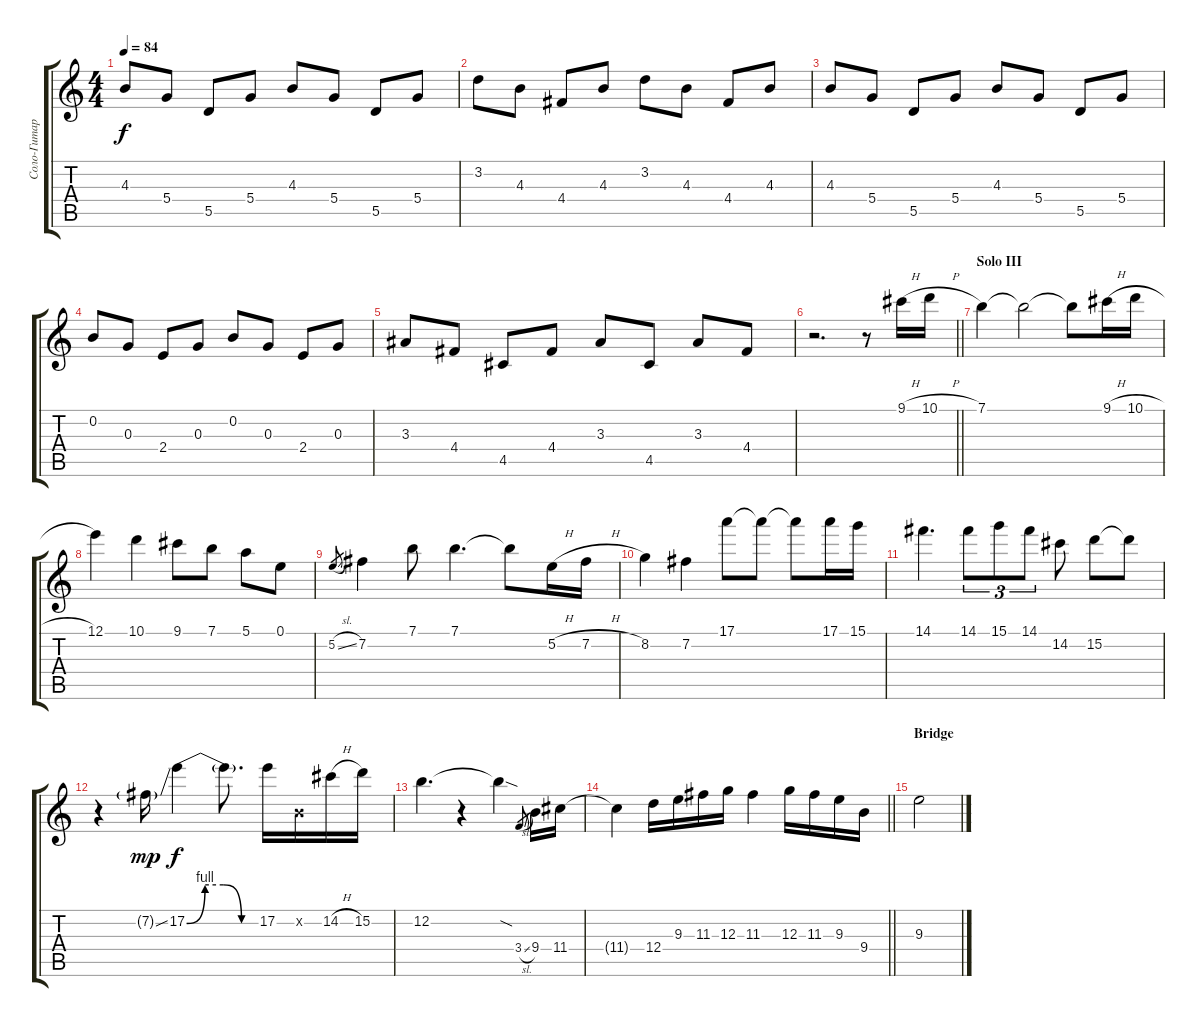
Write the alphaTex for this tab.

\track ("Соло-Гитара" "Соло-Гитар") {instrument acousticguitarnylon}
\staff {score tabs}
\tuning (E4 B3 G3 D3 A2 E2) {hide}
\ts (4 4)
\tempo 84
\clef g2
\ks c
4.3.8{dy f} 5.4.8 5.5.8 5.4.8 4.3.8 5.4.8 5.5.8 5.4.8 |
3.2.8 4.3.8 4.4.8 4.3.8 3.2.8 4.3.8 4.4.8 4.3.8 |
4.3.8 5.4.8 5.5.8 5.4.8 4.3.8 5.4.8 5.5.8 5.4.8 |
0.2.8 0.3.8 2.4.8 0.3.8 0.2.8 0.3.8 2.4.8 0.3.8 |
3.3.8 4.4.8 4.5.8 4.4.8 3.3.8 4.5.8 3.3.8 4.4.8 |
\barLineRight lightlight
r.2{d instrument overdrivenguitar} r.8 9.1{h}.16 10.1{h}.16 |
\section ("" "Solo III")
7.1.4 7.1{t}.2 7.1{t}.8 9.1{h}.16 10.1{h}.16 |
12.1.4 10.1.4 9.1.8 7.1.8 5.1.8 0.1.8 |
5.2{sl}.8{gr} 7.2.4 7.1.8 7.1.4{d} 7.1{t}.8 5.2{h}.16 7.2{h}.16 |
8.2.4 7.2.4 17.1.8 17.1{t}.8 17.1{t}.8 17.1.16 15.1.16 |
14.1.4{d} 14.1.8{tu (3 2)} 15.1.8{tu (3 2)} 14.1.8{tu (3 2)} 14.2.8 15.2.8 15.2{t}.8 |
r.4 7.2{ss g}.16{dy mp} 17.2{be (custom 0 0 15 4 30 4 45 0 60 0)}.4{dy f} 17.2{t}.8{d} 17.2.16 0.2{x}.16 14.2{h}.16 15.2.16 |
12.2.4{d} r.4 12.2{sod t}.4 3.4{sl}.8{gr} 9.4.16 11.4.16 |
\barLineRight lightlight
11.4{t}.4{instrument overdrivenguitar} 12.4.16 9.3.16 11.3.16 12.3.16 11.3.4 12.3.16 11.3.16 9.3.16 9.4.16 |
\section ("" "Bridge")
9.3.2
